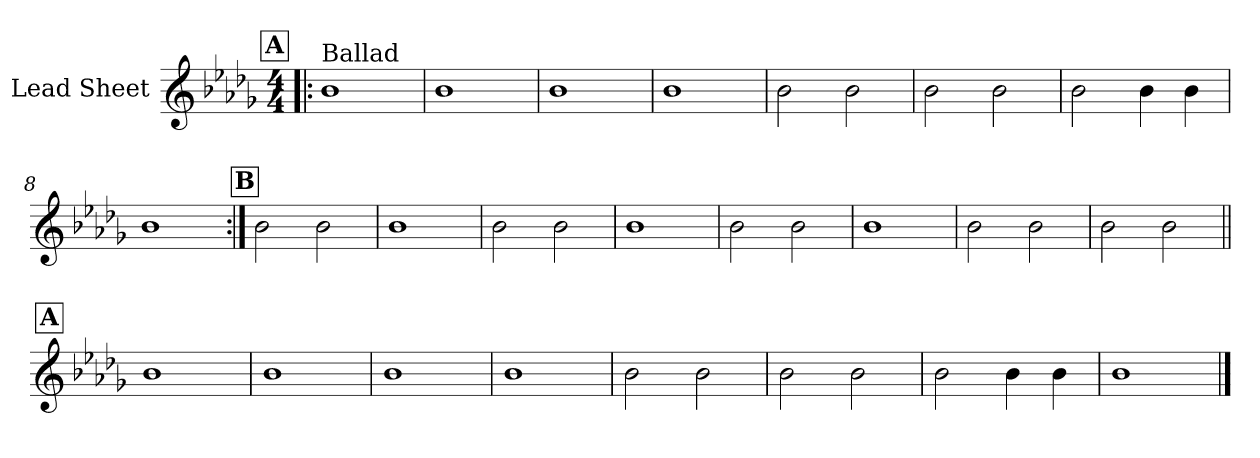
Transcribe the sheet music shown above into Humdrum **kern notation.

**kern
*part1
*staff1
*I"Lead Sheet
*clefG2
*k[b-e-a-d-g-]
*D-:
*M4/4
!!LO:REH:place=s1:a:fs=14:t=A
=1!|:
!LO:TX:a:t=Ballad
1b-
=2
1b-
=3
1b-
=4
1b-
!!LO:LB:g=z
=5
2b-\
2b-\
=6
2b-\
2b-\
=7
2b-\
4b-\
4b-\
=8
1b-
!!LO:LB:g=z
!!LO:REH:place=s1:a:fs=14:t=B
=9:|!
2b-\
2b-\
=10
1b-
=11
2b-\
2b-\
=12
1b-
!!LO:LB:g=z
=13
2b-\
2b-\
=14
1b-
=15
2b-\
2b-\
=16
2b-\
2b-\
!!LO:LB:g=z
!!LO:REH:place=s1:a:fs=14:t=A
=17||
1b-
=18
1b-
=19
1b-
=20
1b-
!!LO:LB:g=z
=21
2b-\
2b-\
=22
2b-\
2b-\
=23
2b-\
4b-\
4b-\
=24
1b-
==
*-
